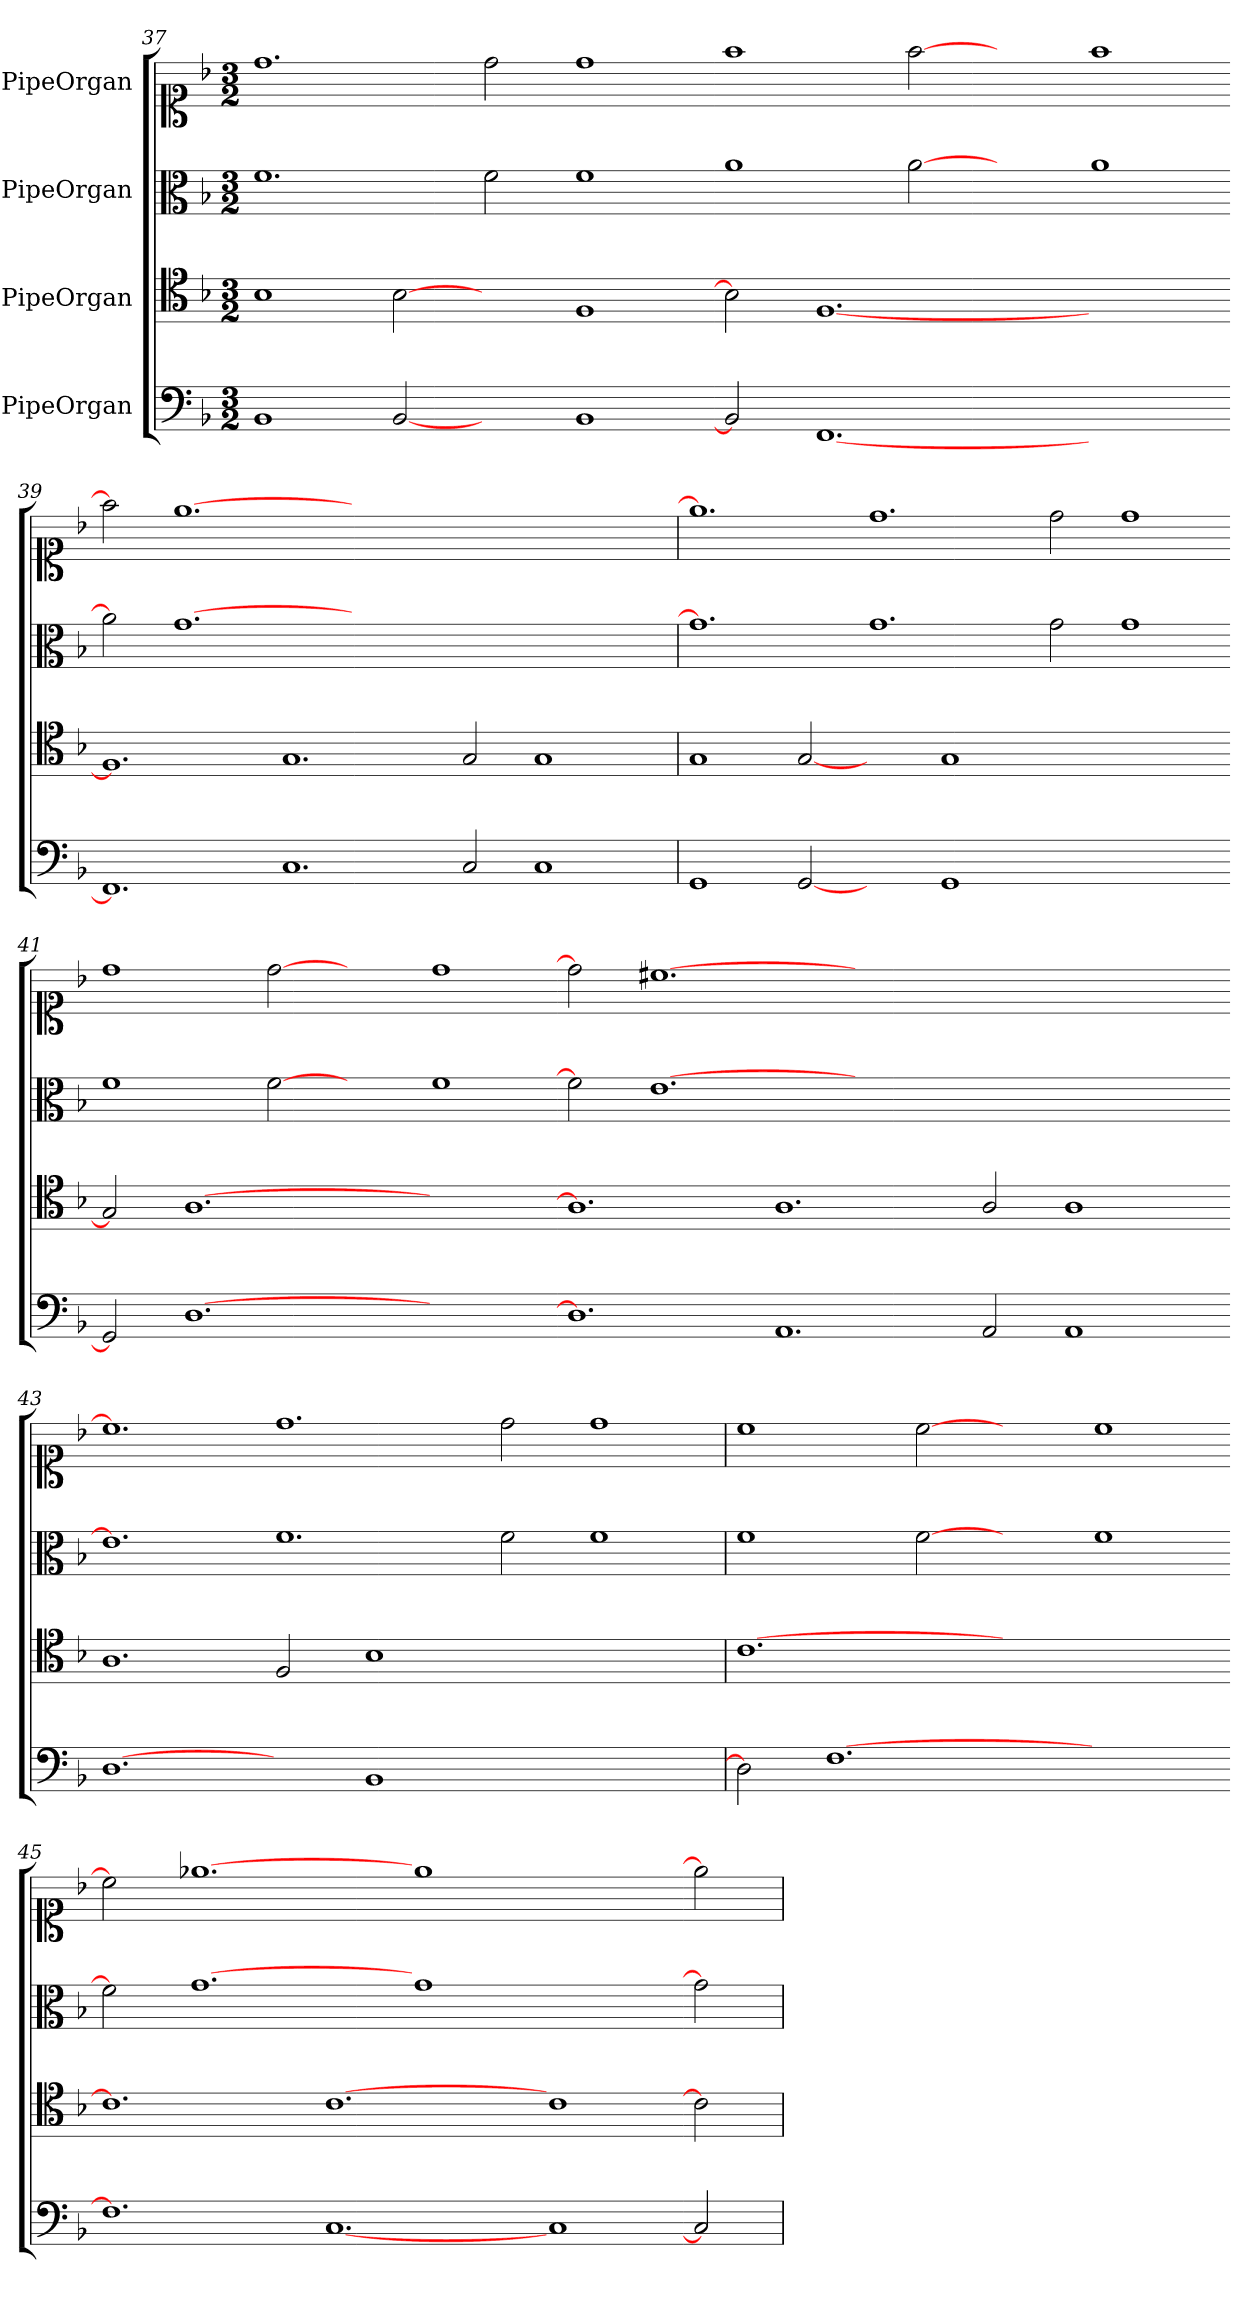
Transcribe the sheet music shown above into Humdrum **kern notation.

**kern	**kern	**kern	**kern
*part4	*part3	*part2	*part1
*staff4	*staff3	*staff2	*staff1
*I"PipeOrgan	*I"PipeOrgan	*I"PipeOrgan	*I"PipeOrgan
*clefF4	*clefC4	*clefC3	*clefC1
*k[b-]	*k[b-]	*k[b-]	*k[b-]
*M3/2	*M3/2	*M3/2	*M3/2
=37	=37	=37	=37
1BB-	1B-	1.f	1.dd
[2BB-	[2B-	.	.
2ryy	2ryy	2f\	2dd\
1BB-	1F	1f	1dd
=38-	=38-	=38-	=38-
2BB-]	2B-]	1a	1ff
[1.FF	[1.F	.	.
.	.	[2a	[2ff
.	.	2ryy	2ryy
1ryy	1ryy	1a	1ff
=39-	=39-	=39-	=39-
1.FF]	1.F]	2a]	2ff]
.	.	[1.g	[1.ee
1.C	1.G	.	.
.	.	0ryy	0ryy
2C/	2G/	.	.
1C	1G	.	.
.	.	2ryy	2ryy
=40	=40	=40	=40
1GG	1G	1.g]	1.ee]
[2GG	[2G	.	.
2ryy	2ryy	1.g	1.dd
1GG	1G	.	.
1.ryy	1.ryy	2g\	2dd\
.	.	1g	1dd
=41-	=41-	=41-	=41-
2GG]	2G]	1f	1dd
[1.D	[1.A	.	.
.	.	[2f	[2dd
.	.	2ryy	2ryy
1ryy	1ryy	1f	1dd
=42-	=42-	=42-	=42-
1.D]	1.A]	2f]	2dd]
.	.	[1.e	[1.cc#X
1.AA	1.A	.	.
.	.	0ryy	0ryy
2AA/	2A/	.	.
1AA	1A	.	.
.	.	2ryy	2ryy
=43-	=43-	=43-	=43-
[1.D	1.A	1.e]	1.cc#]
2ryy	2F/	1.f	1.dd
1BB-	1B-	.	.
1.ryy	1.ryy	2f\	2dd\
.	.	1f	1dd
=44	=44	=44	=44
2D]	[1.c	1f	1cc
[1.F	.	.	.
.	.	[2f	[2cc
.	1.ryy	2ryy	2ryy
1ryy	.	1f	1cc
=45-	=45-	=45-	=45-
1.F]	1.c]	2f]	2cc]
.	.	[1.g	[1.ee-X
[1.C	[1.c	.	.
.	.	1g	1ee-
1C	1c	1ryy	1ryy
=46-	=46-	=46-	=46-
2C]	2c]	2g]	2ee-]
=	=	=	=
*-	*-	*-	*-
